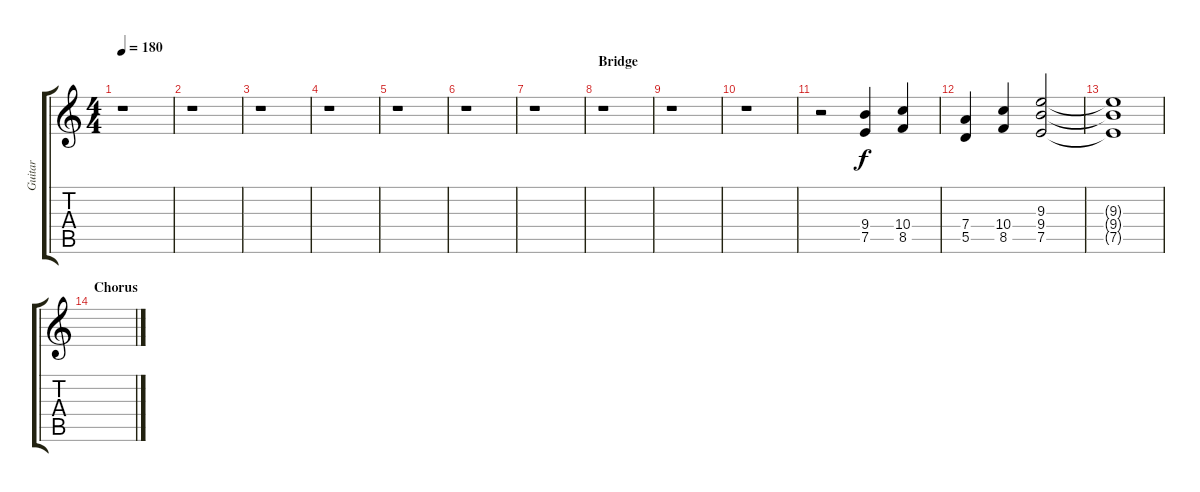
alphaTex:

\track ("Guitar" "Guitar") {instrument distortionguitar}
\staff {score tabs}
\tuning (E4 B3 G3 D3 A2 E2) {hide}
\ts (4 4)
\tempo 180
\clef g2
\ks c
r.1{dy f} |
r.1 |
r.1 |
r.1 |
r.1 |
r.1 |
r.1 |
\section ("" "Bridge")
r.1 |
r.1 |
r.1 |
r.2 (9.4 7.5).4 (10.4 8.5).4 |
(7.4 5.5).4 (10.4 8.5).4 (9.3 9.4 7.5).2 |
(9.3{t} 9.4{t} 7.5{t}).1 |
\section ("" "Chorus")
